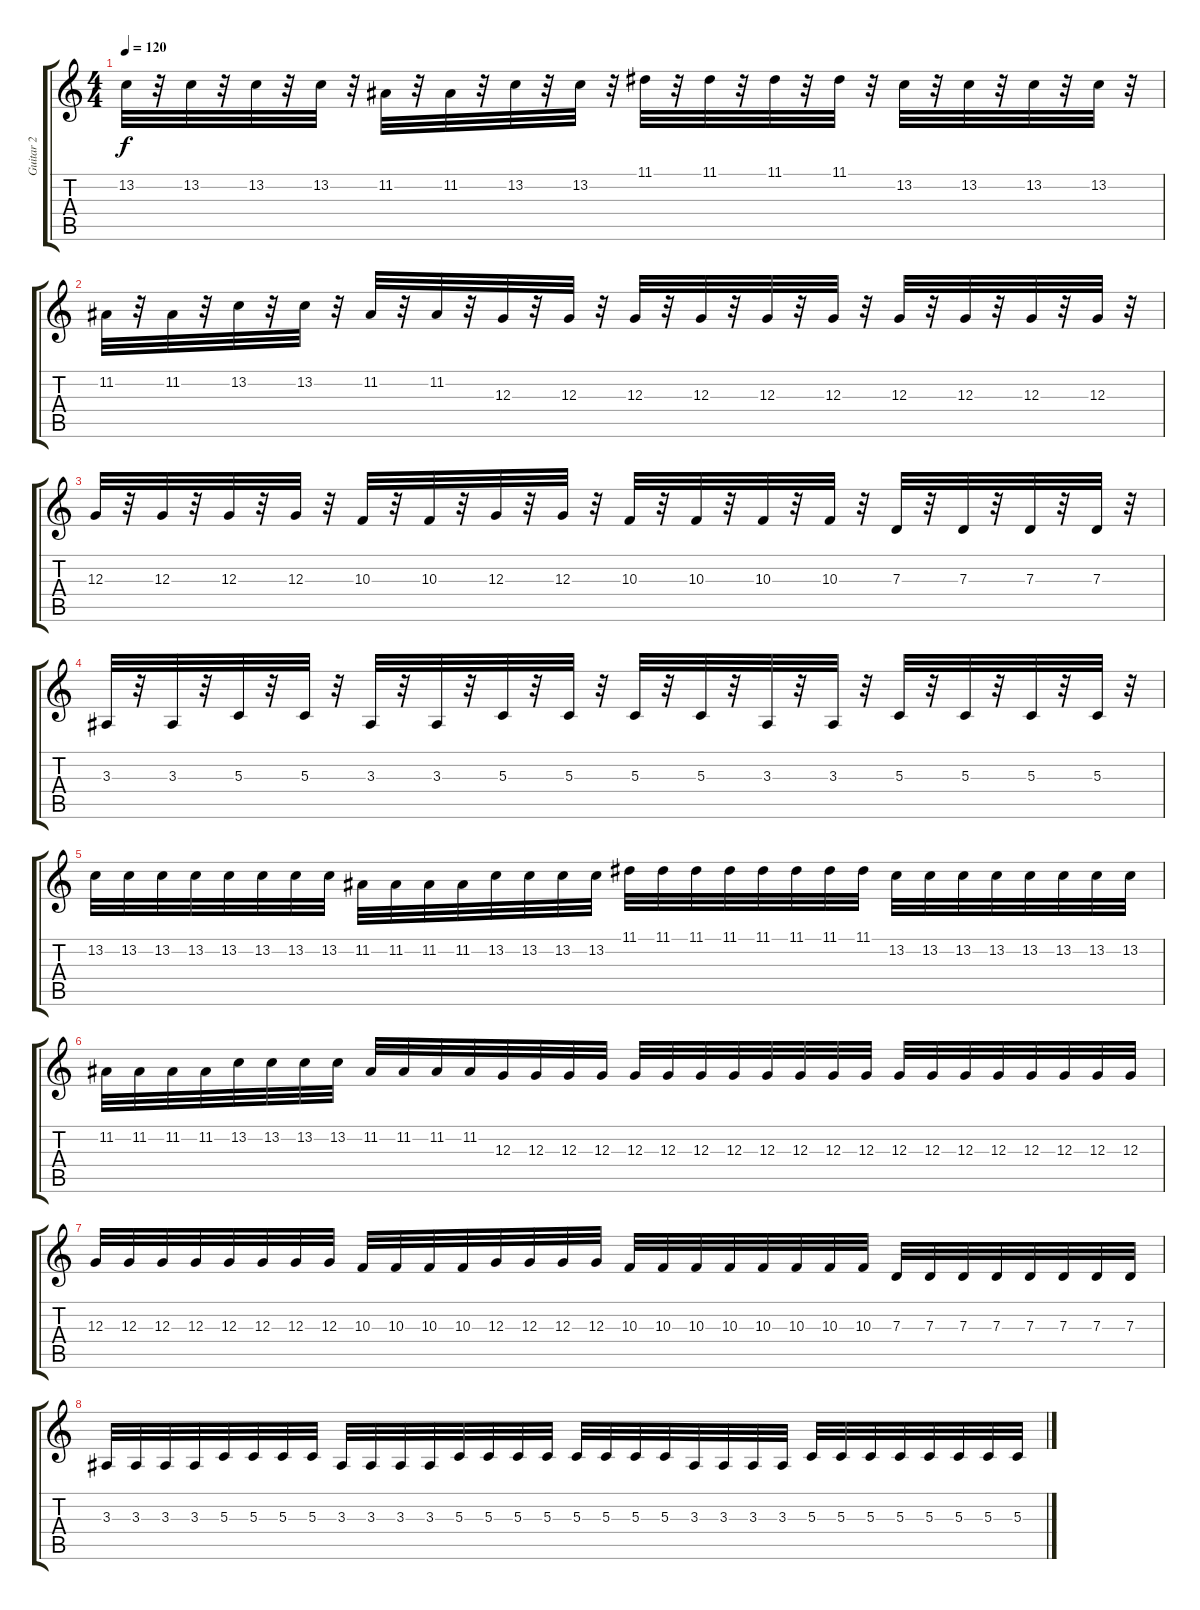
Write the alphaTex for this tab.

\track ("Guitar 2" "Guitar 2") {instrument lead8bassandlead}
\staff {score tabs}
\tuning (E4 B3 G3 D3 A2 E2) {hide}
\ts (4 4)
\tempo 120
\clef g2
\ks c
13.2.32{dy f} r.32 13.2.32 r.32 13.2.32 r.32 13.2.32 r.32 11.2.32 r.32 11.2.32 r.32 13.2.32 r.32 13.2.32 r.32 11.1.32 r.32 11.1.32 r.32 11.1.32 r.32 11.1.32 r.32 13.2.32 r.32 13.2.32 r.32 13.2.32 r.32 13.2.32 r.32 |
11.2.32 r.32 11.2.32 r.32 13.2.32 r.32 13.2.32 r.32 11.2.32 r.32 11.2.32 r.32 12.3.32 r.32 12.3.32 r.32 12.3.32 r.32 12.3.32 r.32 12.3.32 r.32 12.3.32 r.32 12.3.32 r.32 12.3.32 r.32 12.3.32 r.32 12.3.32 r.32 |
12.3.32 r.32 12.3.32 r.32 12.3.32 r.32 12.3.32 r.32 10.3.32 r.32 10.3.32 r.32 12.3.32 r.32 12.3.32 r.32 10.3.32 r.32 10.3.32 r.32 10.3.32 r.32 10.3.32 r.32 7.3.32 r.32 7.3.32 r.32 7.3.32 r.32 7.3.32 r.32 |
3.3.32 r.32 3.3.32 r.32 5.3.32 r.32 5.3.32 r.32 3.3.32 r.32 3.3.32 r.32 5.3.32 r.32 5.3.32 r.32 5.3.32 r.32 5.3.32 r.32 3.3.32 r.32 3.3.32 r.32 5.3.32 r.32 5.3.32 r.32 5.3.32 r.32 5.3.32 r.32 |
13.2.32{volume 16 instrument stringensemble1} 13.2.32 13.2.32 13.2.32 13.2.32 13.2.32 13.2.32 13.2.32 11.2.32 11.2.32 11.2.32 11.2.32 13.2.32 13.2.32 13.2.32 13.2.32 11.1.32 11.1.32 11.1.32 11.1.32 11.1.32 11.1.32 11.1.32 11.1.32 13.2.32 13.2.32 13.2.32 13.2.32 13.2.32 13.2.32 13.2.32 13.2.32 |
11.2.32 11.2.32 11.2.32 11.2.32 13.2.32 13.2.32 13.2.32 13.2.32 11.2.32 11.2.32 11.2.32 11.2.32 12.3.32 12.3.32 12.3.32 12.3.32 12.3.32 12.3.32 12.3.32 12.3.32 12.3.32 12.3.32 12.3.32 12.3.32 12.3.32 12.3.32 12.3.32 12.3.32 12.3.32 12.3.32 12.3.32 12.3.32 |
12.3.32 12.3.32 12.3.32 12.3.32 12.3.32 12.3.32 12.3.32 12.3.32 10.3.32 10.3.32 10.3.32 10.3.32 12.3.32 12.3.32 12.3.32 12.3.32 10.3.32 10.3.32 10.3.32 10.3.32 10.3.32 10.3.32 10.3.32 10.3.32 7.3.32 7.3.32 7.3.32 7.3.32 7.3.32 7.3.32 7.3.32 7.3.32 |
3.3.32 3.3.32 3.3.32 3.3.32 5.3.32 5.3.32 5.3.32 5.3.32 3.3.32 3.3.32 3.3.32 3.3.32 5.3.32 5.3.32 5.3.32 5.3.32 5.3.32 5.3.32 5.3.32 5.3.32 3.3.32 3.3.32 3.3.32 3.3.32 5.3.32 5.3.32 5.3.32 5.3.32 5.3.32 5.3.32 5.3.32 5.3.32
